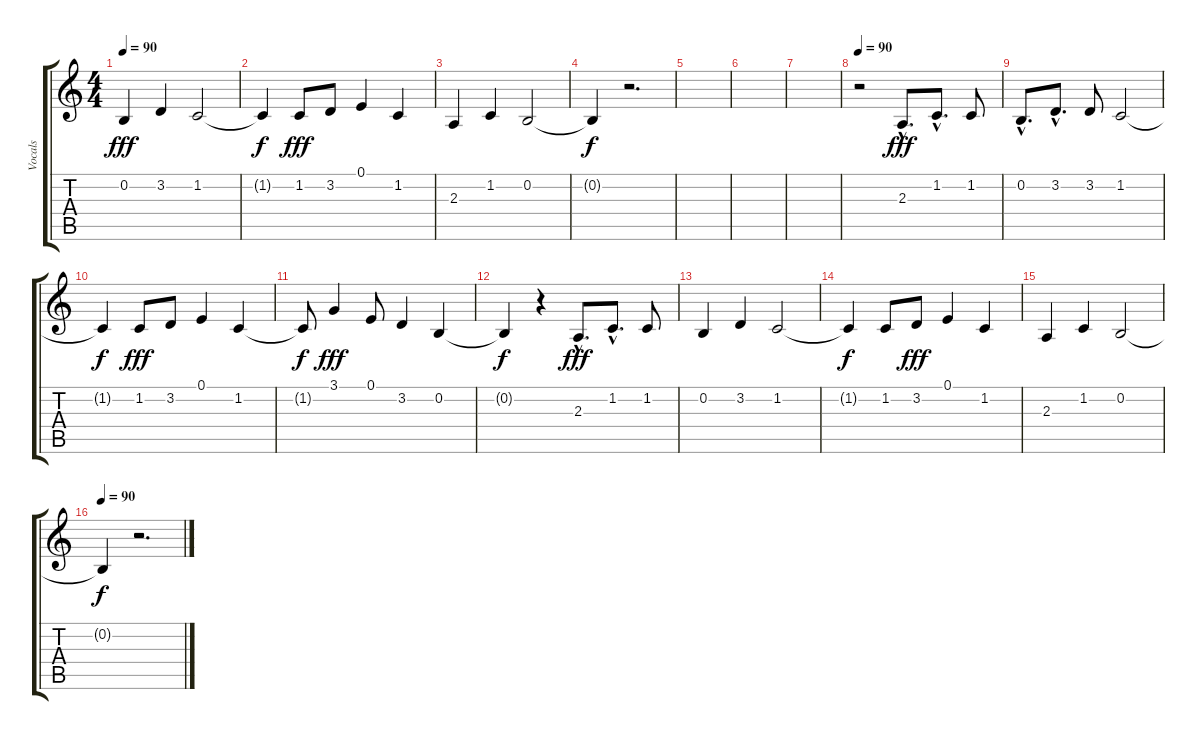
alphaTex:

\track ("Vocals" "Vocals") {instrument lead3calliope}
\staff {score tabs}
\tuning (E4 B3 G3 D3 A2 E2) {hide}
\ts (4 4)
\tempo 90
\clef g2
\ks c
0.2.4{dy fff} 3.2.4 1.2.2 |
1.2{t}.4{dy f} 1.2.8{dy fff} 3.2.8 0.1.4 1.2.4 |
2.3.4 1.2.4 0.2.2 |
0.2{t}.4{dy f} r.2{d} |
|
|
|
\tempo 90
r.2 2.3{hac}.8{d dy fff} 1.2{hac}.8{d} 1.2.8 |
0.2{hac}.8{d} 3.2{hac}.8{d} 3.2.8 1.2.2 |
1.2{t}.4{dy f} 1.2.8{dy fff} 3.2.8 0.1.4 1.2.4 |
1.2{t}.8{dy f} 3.1.4{dy fff} 0.1.8 3.2.4 0.2.4 |
0.2{t}.4{dy f} r.4 2.3{hac}.8{d dy fff} 1.2{hac}.8{d} 1.2.8 |
0.2.4 3.2.4 1.2.2 |
1.2{t}.4{dy f} 1.2.8 3.2.8{dy fff} 0.1.4 1.2.4 |
2.3.4 1.2.4 0.2.2 |
\tempo 90
0.2{t}.4{dy f} r.2{d}
